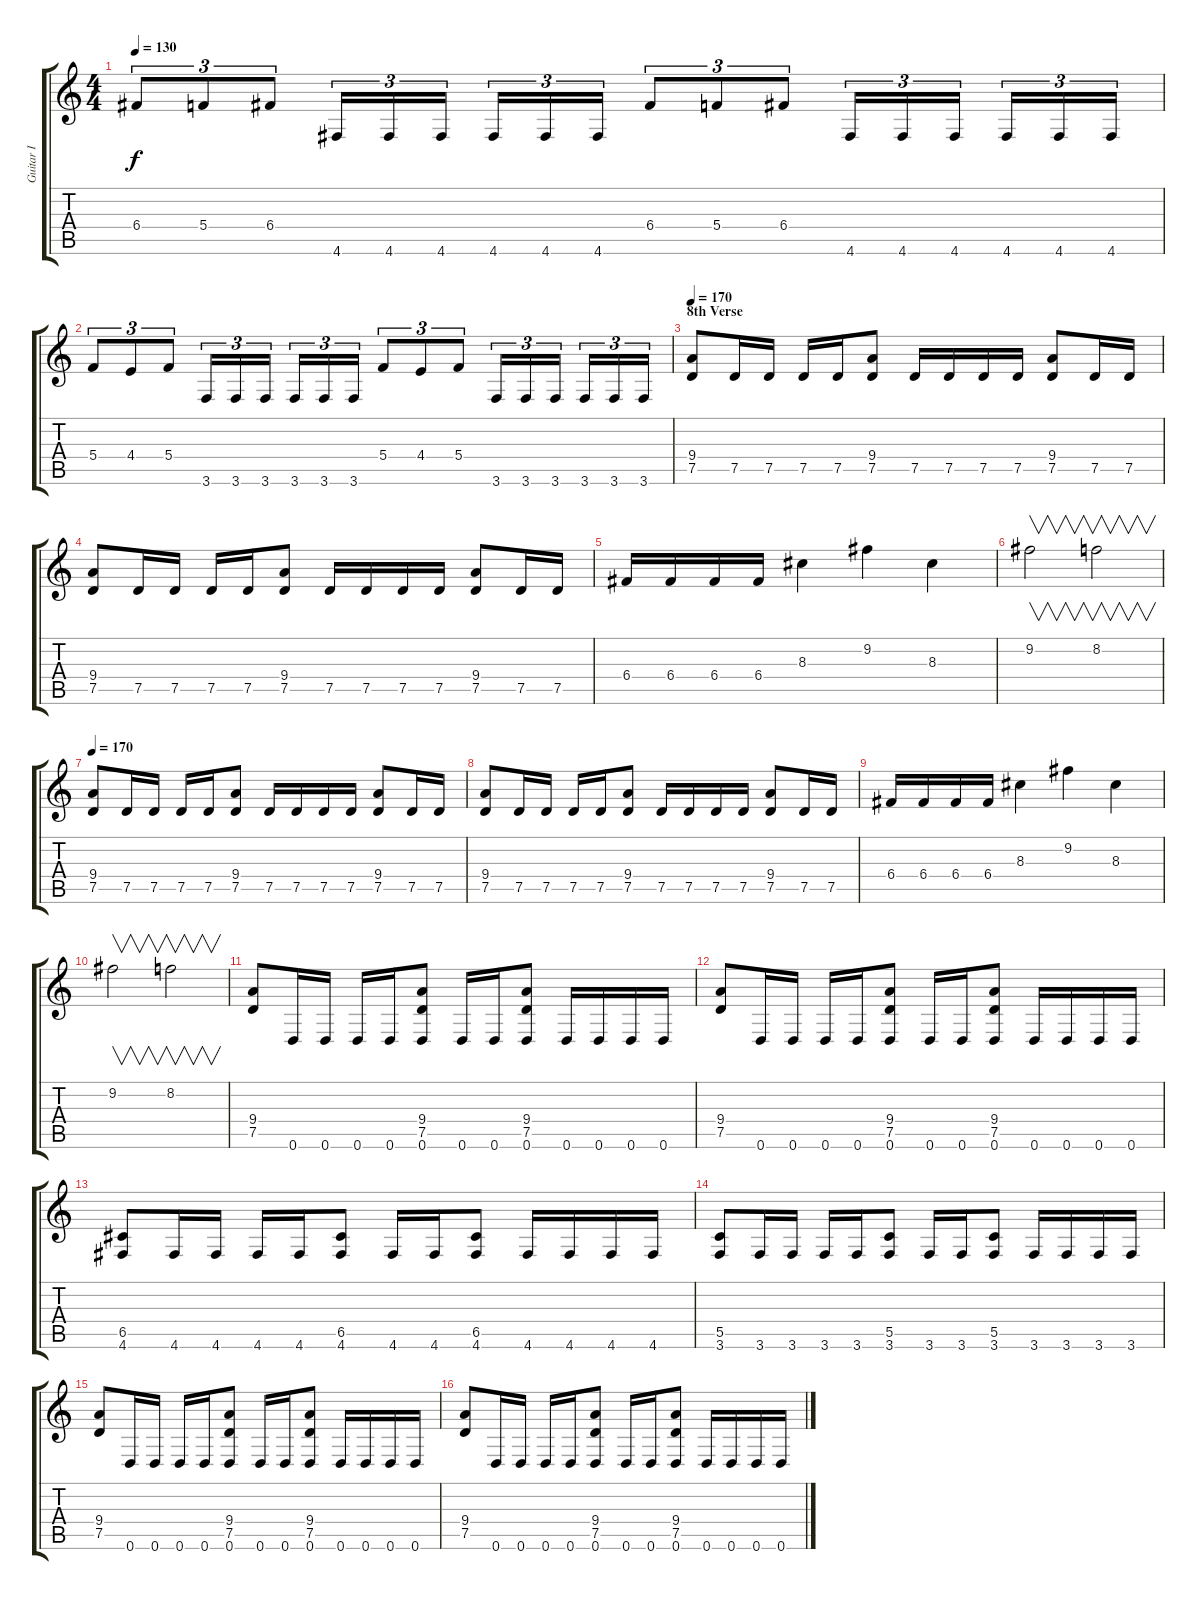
\track ("Guitar I" "Guitar I") {instrument distortionguitar}
\staff {score tabs}
\tuning (D4 A3 F3 C3 G2 D2) {hide}
\ts (4 4)
\tempo 130
\clef g2
\ks c
6.4.8{tu (3 2) dy f} 5.4.8{tu (3 2)} 6.4.8{tu (3 2)} 4.6.16{tu (3 2)} 4.6.16{tu (3 2)} 4.6.16{tu (3 2)} 4.6.16{tu (3 2)} 4.6.16{tu (3 2)} 4.6.16{tu (3 2)} 6.4.8{tu (3 2)} 5.4.8{tu (3 2)} 6.4.8{tu (3 2)} 4.6.16{tu (3 2)} 4.6.16{tu (3 2)} 4.6.16{tu (3 2)} 4.6.16{tu (3 2)} 4.6.16{tu (3 2)} 4.6.16{tu (3 2)} |
5.4.8{tu (3 2)} 4.4.8{tu (3 2)} 5.4.8{tu (3 2)} 3.6.16{tu (3 2)} 3.6.16{tu (3 2)} 3.6.16{tu (3 2)} 3.6.16{tu (3 2)} 3.6.16{tu (3 2)} 3.6.16{tu (3 2)} 5.4.8{tu (3 2)} 4.4.8{tu (3 2)} 5.4.8{tu (3 2)} 3.6.16{tu (3 2)} 3.6.16{tu (3 2)} 3.6.16{tu (3 2)} 3.6.16{tu (3 2)} 3.6.16{tu (3 2)} 3.6.16{tu (3 2)} |
\section ("" "8th Verse")
\tempo 170
(9.4 7.5).8 7.5.16 7.5.16 7.5.16 7.5.16 (9.4 7.5).8 7.5.16 7.5.16 7.5.16 7.5.16 (9.4 7.5).8 7.5.16 7.5.16 |
(9.4 7.5).8 7.5.16 7.5.16 7.5.16 7.5.16 (9.4 7.5).8 7.5.16 7.5.16 7.5.16 7.5.16 (9.4 7.5).8 7.5.16 7.5.16 |
6.4.16 6.4.16 6.4.16 6.4.16 8.3.4 9.2.4 8.3.4 |
9.2.2{v} 8.2.2{v} |
\tempo 170
(9.4 7.5).8 7.5.16 7.5.16 7.5.16 7.5.16 (9.4 7.5).8 7.5.16 7.5.16 7.5.16 7.5.16 (9.4 7.5).8 7.5.16 7.5.16 |
(9.4 7.5).8 7.5.16 7.5.16 7.5.16 7.5.16 (9.4 7.5).8 7.5.16 7.5.16 7.5.16 7.5.16 (9.4 7.5).8 7.5.16 7.5.16 |
6.4.16 6.4.16 6.4.16 6.4.16 8.3.4 9.2.4 8.3.4 |
9.2.2{v} 8.2.2{v} |
(9.4 7.5).8 0.6.16 0.6.16 0.6.16 0.6.16 (9.4 7.5 0.6).8 0.6.16 0.6.16 (9.4 7.5 0.6).8 0.6.16 0.6.16 0.6.16 0.6.16 |
(9.4 7.5).8 0.6.16 0.6.16 0.6.16 0.6.16 (9.4 7.5 0.6).8 0.6.16 0.6.16 (9.4 7.5 0.6).8 0.6.16 0.6.16 0.6.16 0.6.16 |
(6.5 4.6).8 4.6.16 4.6.16 4.6.16 4.6.16 (6.5 4.6).8 4.6.16 4.6.16 (6.5 4.6).8 4.6.16 4.6.16 4.6.16 4.6.16 |
(5.5 3.6).8 3.6.16 3.6.16 3.6.16 3.6.16 (5.5 3.6).8 3.6.16 3.6.16 (5.5 3.6).8 3.6.16 3.6.16 3.6.16 3.6.16 |
(9.4 7.5).8 0.6.16 0.6.16 0.6.16 0.6.16 (9.4 7.5 0.6).8 0.6.16 0.6.16 (9.4 7.5 0.6).8 0.6.16 0.6.16 0.6.16 0.6.16 |
(9.4 7.5).8 0.6.16 0.6.16 0.6.16 0.6.16 (9.4 7.5 0.6).8 0.6.16 0.6.16 (9.4 7.5 0.6).8 0.6.16 0.6.16 0.6.16 0.6.16
